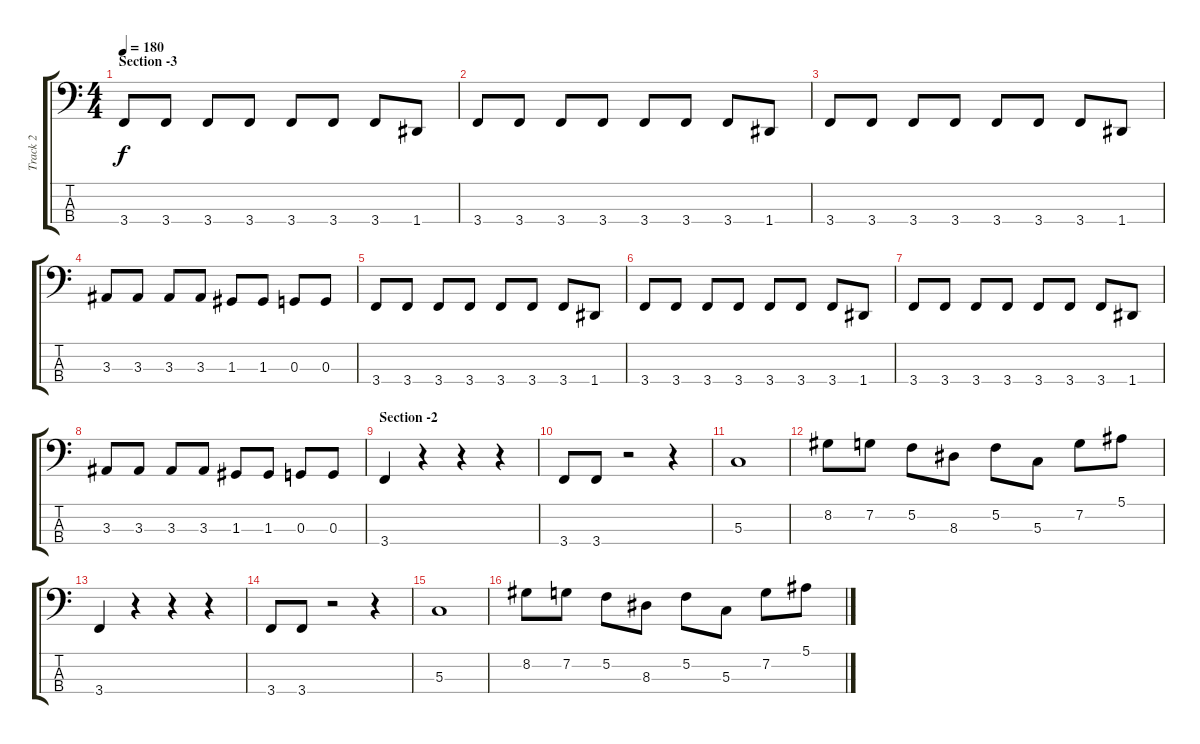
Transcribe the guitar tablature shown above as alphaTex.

\track ("Track 2" "Track 2") {instrument electricbasspick}
\staff {score tabs}
\tuning (F2 C2 G1 D1) {hide}
\ts (4 4)
\section ("" "Section -3")
\tempo 180
\clef f4
\ks c
3.4.8{dy f} 3.4.8 3.4.8 3.4.8 3.4.8 3.4.8 3.4.8 1.4.8 |
3.4.8 3.4.8 3.4.8 3.4.8 3.4.8 3.4.8 3.4.8 1.4.8 |
3.4.8 3.4.8 3.4.8 3.4.8 3.4.8 3.4.8 3.4.8 1.4.8 |
3.3.8 3.3.8 3.3.8 3.3.8 1.3.8 1.3.8 0.3.8 0.3.8 |
3.4.8 3.4.8 3.4.8 3.4.8 3.4.8 3.4.8 3.4.8 1.4.8 |
3.4.8 3.4.8 3.4.8 3.4.8 3.4.8 3.4.8 3.4.8 1.4.8 |
3.4.8 3.4.8 3.4.8 3.4.8 3.4.8 3.4.8 3.4.8 1.4.8 |
3.3.8 3.3.8 3.3.8 3.3.8 1.3.8 1.3.8 0.3.8 0.3.8 |
\section ("" "Section -2")
3.4.4 r.4 r.4 r.4 |
3.4.8 3.4.8 r.2 r.4 |
5.3.1 |
8.2.8 7.2.8 5.2.8 8.3.8 5.2.8 5.3.8 7.2.8 5.1.8 |
3.4.4 r.4 r.4 r.4 |
3.4.8 3.4.8 r.2 r.4 |
5.3.1 |
8.2.8 7.2.8 5.2.8 8.3.8 5.2.8 5.3.8 7.2.8 5.1.8
